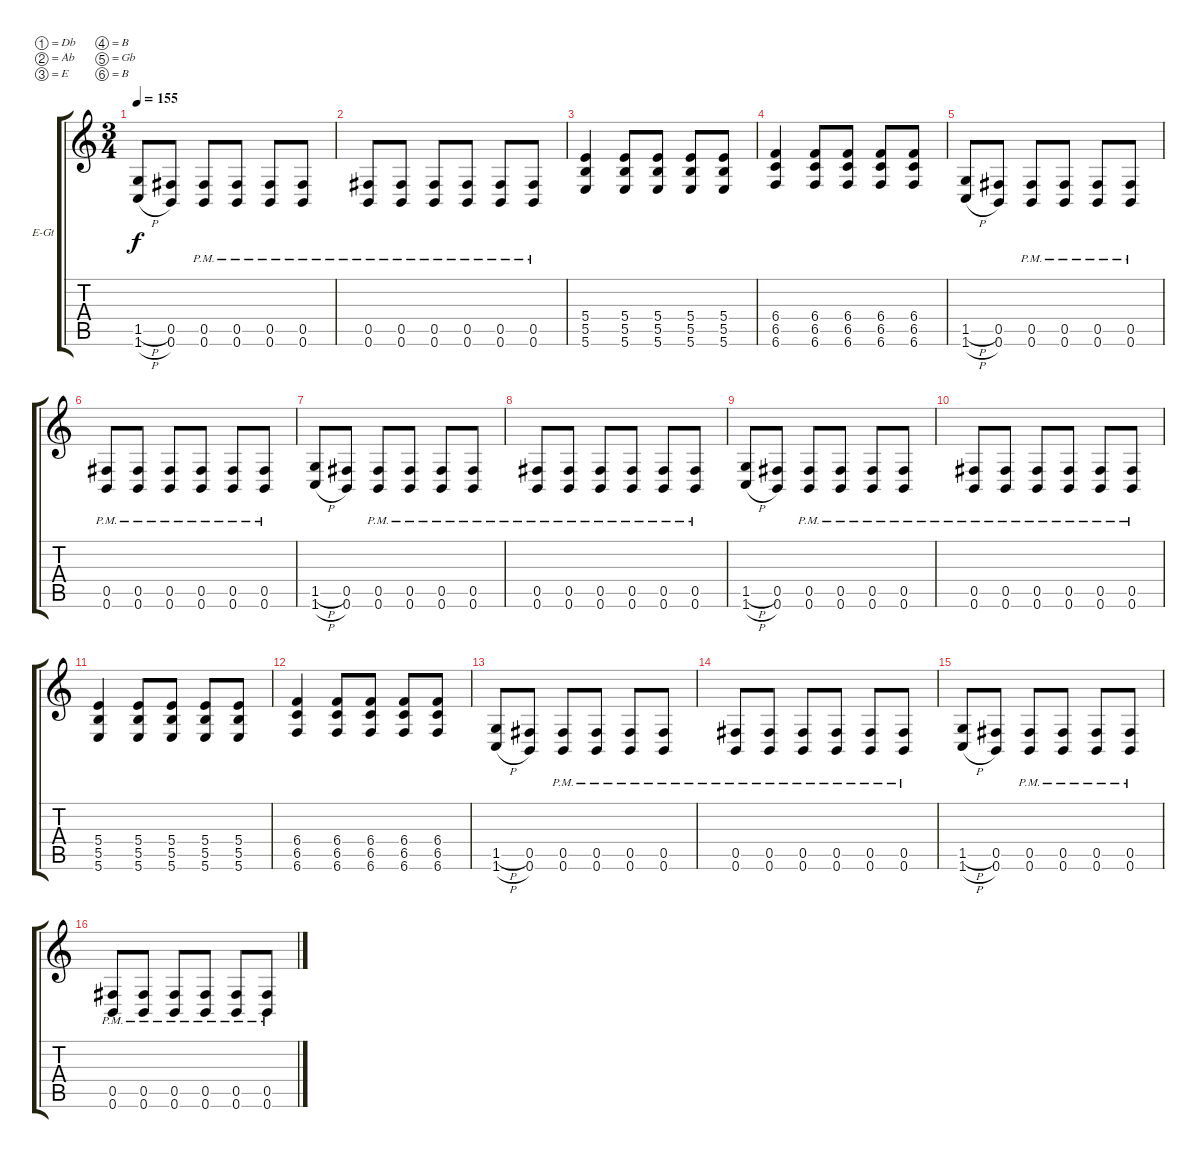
\bracketExtendMode groupsimilarinstruments
\firstSystemTrackNameOrientation horizontal
\otherSystemsTrackNameOrientation horizontal
\track ("Jim Root" "E-Gt") {instrument distortionguitar}
\staff {score tabs}
\tuning (Db4 Ab3 E3 B2 Gb2 B1)
\ts (3 4)
\tempo 155
\clef g2
\ks c
(1.5{h} 1.6{h}).8{dy f} (0.5 0.6).8 (0.5{pm} 0.6).8 (0.5{pm} 0.6).8 (0.5{pm} 0.6).8 (0.5{pm} 0.6).8 |
(0.5{pm} 0.6).8 (0.5{pm} 0.6).8 (0.5{pm} 0.6).8 (0.5{pm} 0.6).8 (0.5{pm} 0.6).8 (0.5{pm} 0.6).8 |
(5.4 5.5 5.6).4 (5.4 5.5 5.6).8 (5.4 5.5 5.6).8 (5.6 5.5 5.4).8 (5.6 5.5 5.4).8 |
(6.4 6.5 6.6).4 (6.6 6.5 6.4).8 (6.6 6.5 6.4).8 (6.6 6.5 6.4).8 (6.6 6.5 6.4).8 |
(1.5{h} 1.6{h}).8 (0.5 0.6).8 (0.5{pm} 0.6).8 (0.5{pm} 0.6).8 (0.5{pm} 0.6).8 (0.5{pm} 0.6).8 |
(0.5{pm} 0.6).8 (0.5{pm} 0.6).8 (0.5{pm} 0.6).8 (0.5{pm} 0.6).8 (0.5{pm} 0.6).8 (0.5{pm} 0.6).8 |
(1.5{h} 1.6{h}).8 (0.5 0.6).8 (0.5{pm} 0.6).8 (0.5{pm} 0.6).8 (0.5{pm} 0.6).8 (0.5{pm} 0.6).8 |
(0.5{pm} 0.6).8 (0.5{pm} 0.6).8 (0.5{pm} 0.6).8 (0.5{pm} 0.6).8 (0.5{pm} 0.6).8 (0.5{pm} 0.6).8 |
(1.5{h} 1.6{h}).8 (0.5 0.6).8 (0.5{pm} 0.6).8 (0.5{pm} 0.6).8 (0.5{pm} 0.6).8 (0.5{pm} 0.6).8 |
(0.5{pm} 0.6).8 (0.5{pm} 0.6).8 (0.5{pm} 0.6).8 (0.5{pm} 0.6).8 (0.5{pm} 0.6).8 (0.5{pm} 0.6).8 |
(5.4 5.5 5.6).4 (5.4 5.5 5.6).8 (5.4 5.5 5.6).8 (5.6 5.5 5.4).8 (5.6 5.5 5.4).8 |
(6.4 6.5 6.6).4 (6.6 6.5 6.4).8 (6.6 6.5 6.4).8 (6.6 6.5 6.4).8 (6.6 6.5 6.4).8 |
(1.5{h} 1.6{h}).8 (0.5 0.6).8 (0.5{pm} 0.6).8 (0.5{pm} 0.6).8 (0.5{pm} 0.6).8 (0.5{pm} 0.6).8 |
(0.5{pm} 0.6).8 (0.5{pm} 0.6).8 (0.5{pm} 0.6).8 (0.5{pm} 0.6).8 (0.5{pm} 0.6).8 (0.5{pm} 0.6).8 |
(1.5{h} 1.6{h}).8 (0.5 0.6).8 (0.5{pm} 0.6).8 (0.5{pm} 0.6).8 (0.5{pm} 0.6).8 (0.5{pm} 0.6).8 |
(0.5{pm} 0.6).8 (0.5{pm} 0.6).8 (0.5{pm} 0.6).8 (0.5{pm} 0.6).8 (0.5{pm} 0.6).8 (0.5{pm} 0.6).8
